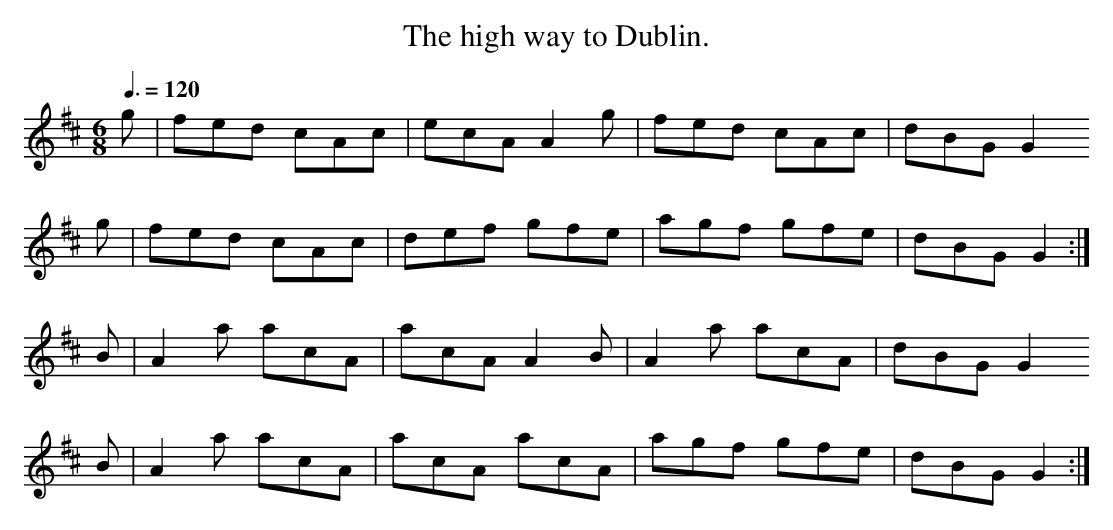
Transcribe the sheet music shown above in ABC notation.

X:1
T:The high way to Dublin.
M:6/8
L:1/8
Q:3/8=120
K:A Mixolydian
g | fed cAc | ecA A2g | fed cAc | dBG G2
g | fed cAc | def gfe | agf gfe | dBG G2 :|
B | A2a acA | acA A2B | A2a acA | dBG G2
B | A2a acA | acA acA | agf gfe | dBG G2 :|
